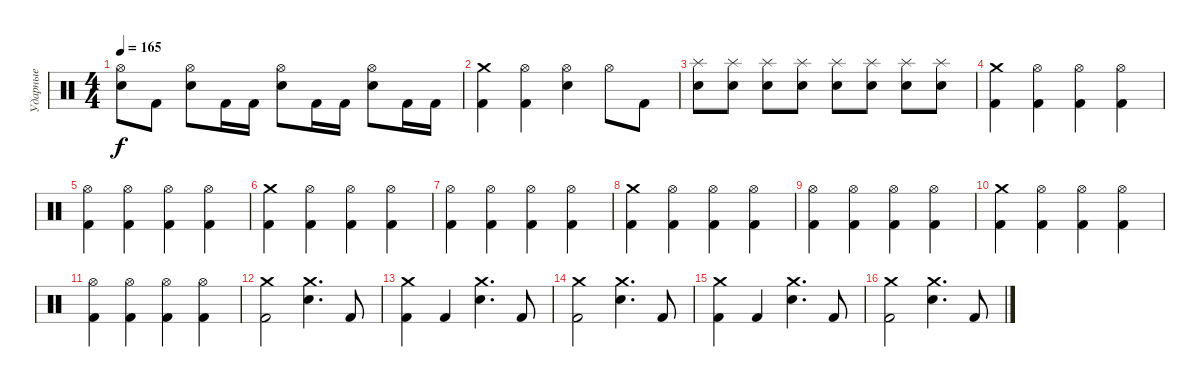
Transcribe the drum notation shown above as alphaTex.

\track ("Ударные" "Ударные") {instrument percussion}
\staff {score}
\articulation defaults
\ts (4 4)
\tempo 165
\clef neutral
\ks c
("Hi-Hat (open)" "Electric Snare (hit)").8{dy f} "Kick (hit) 2".8 ("Hi-Hat (open)" "Electric Snare (hit)").8 "Kick (hit) 2".16 "Kick (hit) 2".16 ("Hi-Hat (open)" "Electric Snare (hit)").8 "Kick (hit) 2".16 "Kick (hit) 2".16 ("Hi-Hat (open)" "Electric Snare (hit)").8 "Kick (hit) 2".16 "Kick (hit) 2".16 |
("Crash medium (hit)" "Kick (hit) 2").4 ("Hi-Hat (open)" "Kick (hit) 2").4 ("Hi-Hat (open)" "Electric Snare (hit)").4 "Hi-Hat (open)".8 "Kick (hit) 2".8 |
("Splash (hit)" "Electric Snare (hit)").8 ("Splash (hit)" "Electric Snare (hit)").8 ("Splash (hit)" "Electric Snare (hit)").8 ("Splash (hit)" "Electric Snare (hit)").8 ("Splash (hit)" "Electric Snare (hit)").8 ("Splash (hit)" "Electric Snare (hit)").8 ("Splash (hit)" "Electric Snare (hit)").8 ("Splash (hit)" "Electric Snare (hit)").8 |
("Crash medium (hit)" "Kick (hit) 2").4 ("Hi-Hat (open)" "Kick (hit) 2").4 ("Hi-Hat (open)" "Kick (hit) 2").4 ("Hi-Hat (open)" "Kick (hit) 2").4 |
("Hi-Hat (open)" "Kick (hit) 2").4 ("Hi-Hat (open)" "Kick (hit) 2").4 ("Hi-Hat (open)" "Kick (hit) 2").4 ("Hi-Hat (open)" "Kick (hit) 2").4 |
("Crash medium (hit)" "Kick (hit) 2").4 ("Hi-Hat (open)" "Kick (hit) 2").4 ("Hi-Hat (open)" "Kick (hit) 2").4 ("Hi-Hat (open)" "Kick (hit) 2").4 |
("Hi-Hat (open)" "Kick (hit) 2").4 ("Hi-Hat (open)" "Kick (hit) 2").4 ("Hi-Hat (open)" "Kick (hit) 2").4 ("Hi-Hat (open)" "Kick (hit) 2").4 |
("Crash medium (hit)" "Kick (hit) 2").4 ("Hi-Hat (open)" "Kick (hit) 2").4 ("Hi-Hat (open)" "Kick (hit) 2").4 ("Hi-Hat (open)" "Kick (hit) 2").4 |
("Hi-Hat (open)" "Kick (hit) 2").4 ("Hi-Hat (open)" "Kick (hit) 2").4 ("Hi-Hat (open)" "Kick (hit) 2").4 ("Hi-Hat (open)" "Kick (hit) 2").4 |
("Crash medium (hit)" "Kick (hit) 2").4 ("Hi-Hat (open)" "Kick (hit) 2").4 ("Hi-Hat (open)" "Kick (hit) 2").4 ("Hi-Hat (open)" "Kick (hit) 2").4 |
("Hi-Hat (open)" "Kick (hit) 2").4 ("Hi-Hat (open)" "Kick (hit) 2").4 ("Hi-Hat (open)" "Kick (hit) 2").4 ("Hi-Hat (open)" "Kick (hit) 2").4 |
("Crash medium (hit)" "Kick (hit) 2").2 ("Crash medium (hit)" "Electric Snare (hit)").4{d} "Kick (hit) 2".8 |
("Crash medium (hit)" "Kick (hit) 2").4 "Kick (hit) 2".4 ("Crash medium (hit)" "Electric Snare (hit)").4{d} "Kick (hit) 2".8 |
("Crash medium (hit)" "Kick (hit) 2").2 ("Crash medium (hit)" "Electric Snare (hit)").4{d} "Kick (hit) 2".8 |
("Crash medium (hit)" "Kick (hit) 2").4 "Kick (hit) 2".4 ("Crash medium (hit)" "Electric Snare (hit)").4{d} "Kick (hit) 2".8 |
("Crash medium (hit)" "Kick (hit) 2").2 ("Crash medium (hit)" "Electric Snare (hit)").4{d} "Kick (hit) 2".8
